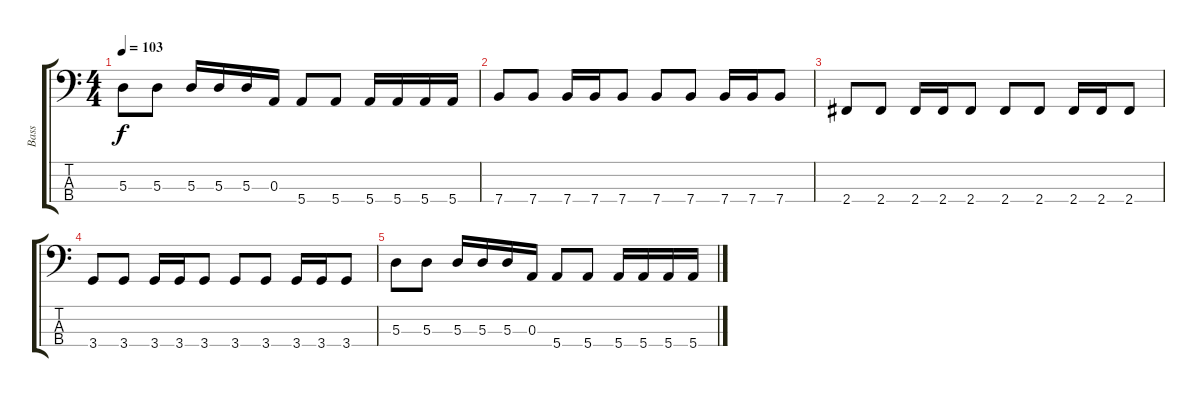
\track ("Bass" "Bass") {instrument electricbasspick}
\staff {score tabs}
\tuning (G2 D2 A1 E1) {hide}
\ts (4 4)
\tempo 103
\clef f4
\ks c
5.3.8{dy f} 5.3.8 5.3.16 5.3.16 5.3.16 0.3.16 5.4.8 5.4.8 5.4.16 5.4.16 5.4.16 5.4.16 |
7.4.8 7.4.8 7.4.16 7.4.16 7.4.8 7.4.8 7.4.8 7.4.16 7.4.16 7.4.8 |
2.4.8 2.4.8 2.4.16 2.4.16 2.4.8 2.4.8 2.4.8 2.4.16 2.4.16 2.4.8 |
3.4.8 3.4.8 3.4.16 3.4.16 3.4.8 3.4.8 3.4.8 3.4.16 3.4.16 3.4.8 |
5.3.8 5.3.8 5.3.16 5.3.16 5.3.16 0.3.16 5.4.8 5.4.8 5.4.16 5.4.16 5.4.16 5.4.16
